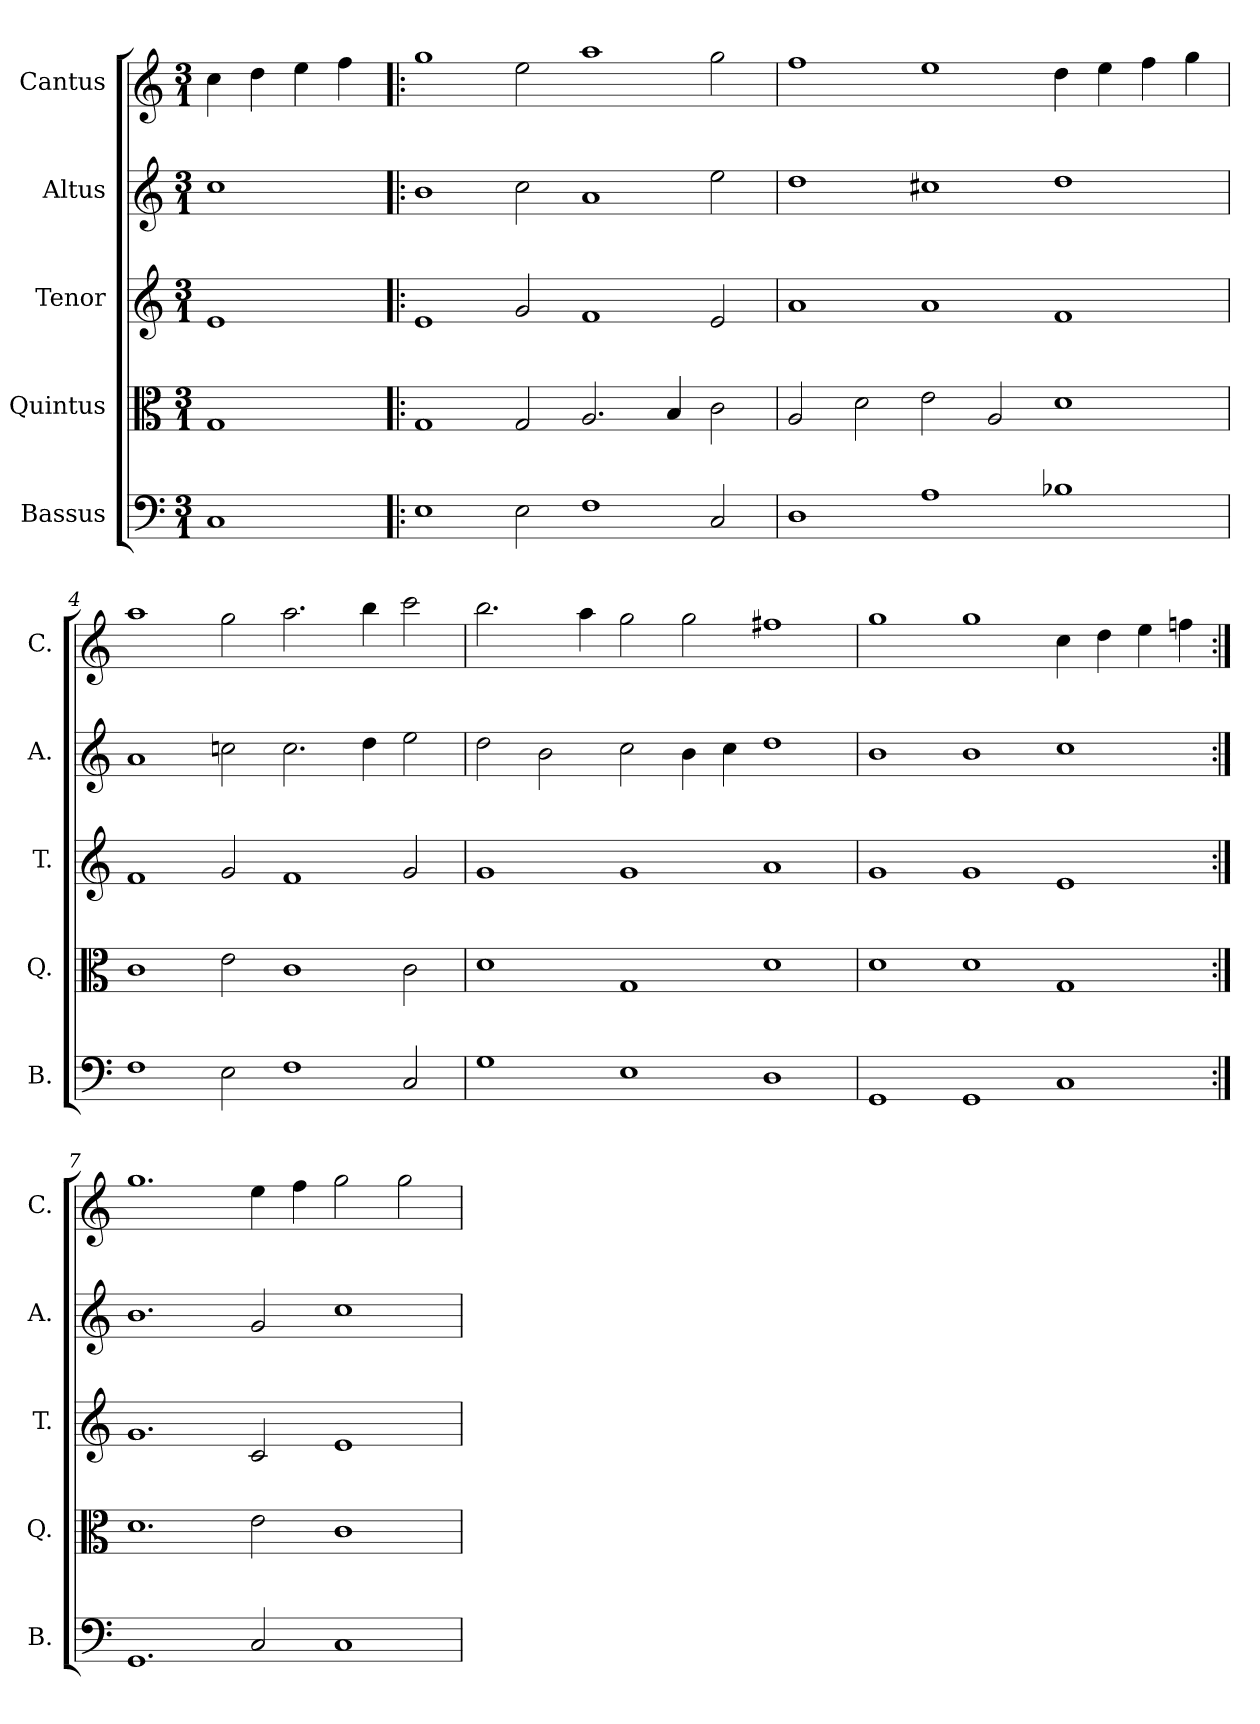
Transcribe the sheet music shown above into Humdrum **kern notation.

**kern	**kern	**kern	**kern	**kern
*part5	*part4	*part3	*part2	*part1
*staff5	*staff4	*staff3	*staff2	*staff1
*I"Bassus	*I"Quintus	*I"Tenor	*I"Altus	*I"Cantus
*I'B.	*I'Q.	*I'T.	*I'A.	*I'C.
*clefF4	*clefC3	*clefG2	*clefG2	*clefG2
*k[]	*k[]	*k[]	*k[]	*k[]
*C:	*C:	*C:	*C:	*C:
*M3/1	*M3/1	*M3/1	*M3/1	*M3/1
=1	=1	=1	=1	=1
1C/	1G/	1e/	1cc\	4cc\
.	.	.	.	4dd\
.	.	.	.	4ee\
.	.	.	.	4ff\
=2!|:	=2!|:	=2!|:	=2!|:	=2!|:
1E\	1G/	1e/	1b\	1gg\
2E\	2G/	2g/	2cc\	2ee\
1F\	2.A/	1f/	1a/	1aa\
.	4B/	.	.	.
2C/	2c\	2e/	2ee\	2gg\
=3	=3	=3	=3	=3
1D\	2A/	1a/	1dd\	1ff\
.	2d\	.	.	.
1A\	2e\	1a/	1cc#X\	1ee\
.	2A/	.	.	.
1B-X\	1d\	1f/	1dd\	4dd\
.	.	.	.	4ee\
.	.	.	.	4ff\
.	.	.	.	4gg\
=4	=4	=4	=4	=4
1F\	1c\	1f/	1a/	1aa\
2E\	2e\	2g/	2ccn\	2gg\
1F\	1c\	1f/	2.cc\	2.aa\
.	.	.	4dd\	4bb\
2C/	2c\	2g/	2ee\	2ccc\
=5	=5	=5	=5	=5
1G\	1d\	1g/	2dd\	2.bb\
.	.	.	2b\	.
.	.	.	.	4aa\
1E\	1G/	1g/	2cc\	2gg\
.	.	.	4b\	2gg\
.	.	.	4cc\	.
1D\	1d\	1a/	1dd\	1ff#X\
!!LO:LB:g=z
=6	=6	=6	=6	=6
1GG/	1d\	1g/	1b\	1gg\
1GG/	1d\	1g/	1b\	1gg\
1C/	1G/	1e/	1cc\	4cc\
.	.	.	.	4dd\
.	.	.	.	4ee\
.	.	.	.	4ffn\
=7:|!	=7:|!	=7:|!	=7:|!	=7:|!
1.GG/	1.d\	1.g/	1.b\	1.gg\
2C/	2e\	2c/	2g/	4ee\
.	.	.	.	4ff\
1C/	1c\	1e/	1cc\	2gg\
.	.	.	.	2gg\
=	=	=	=	=
*-	*-	*-	*-	*-
